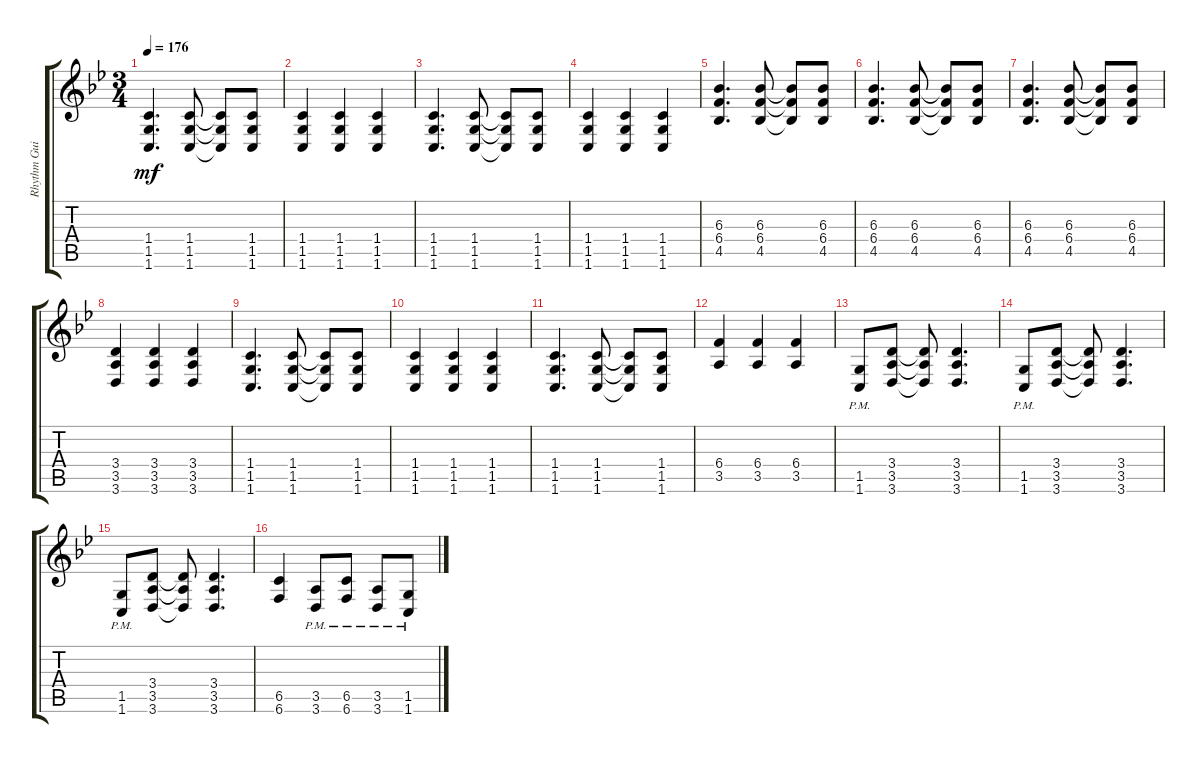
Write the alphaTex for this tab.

\track ("Rhythm Guitar" "Rhythm Gui") {instrument overdrivenguitar}
\staff {score tabs}
\tuning (Db4 Ab3 E3 B2 Gb2 B1) {hide}
\ts (3 4)
\tempo 176
\clef g2
\ks bb
(1.4 1.5 1.6).4{d dy mf} (1.4 1.5 1.6).8 (1.4{t} 1.5{t} 1.6{t}).8 (1.4 1.5 1.6).8 |
(1.4 1.5 1.6).4 (1.4 1.5 1.6).4 (1.4 1.5 1.6).4 |
(1.4 1.5 1.6).4{d} (1.4 1.5 1.6).8 (1.4{t} 1.5{t} 1.6{t}).8 (1.4 1.5 1.6).8 |
(1.4 1.5 1.6).4 (1.4 1.5 1.6).4 (1.4 1.5 1.6).4 |
(6.3 6.4 4.5).4{d} (6.3 6.4 4.5).8 (6.3{t} 6.4{t} 4.5{t}).8 (6.3 6.4 4.5).8 |
(6.3 6.4 4.5).4{d} (6.3 6.4 4.5).8 (6.3{t} 6.4{t} 4.5{t}).8 (6.3 6.4 4.5).8 |
(6.3 6.4 4.5).4{d} (6.3 6.4 4.5).8 (6.3{t} 6.4{t} 4.5{t}).8 (6.3 6.4 4.5).8 |
(3.4 3.5 3.6).4 (3.4 3.5 3.6).4 (3.4 3.5 3.6).4 |
(1.4 1.5 1.6).4{d} (1.4 1.5 1.6).8 (1.4{t} 1.5{t} 1.6{t}).8 (1.4 1.5 1.6).8 |
(1.4 1.5 1.6).4 (1.4 1.5 1.6).4 (1.4 1.5 1.6).4 |
(1.4 1.5 1.6).4{d} (1.4 1.5 1.6).8 (1.4{t} 1.5{t} 1.6{t}).8 (1.4 1.5 1.6).8 |
(6.4 3.5).4 (6.4 3.5).4 (6.4 3.5).4 |
(1.5{pm} 1.6{pm}).8 (3.4 3.5 3.6).8 (3.4{t} 3.5{t} 3.6{t}).8 (3.4 3.5 3.6).4{d} |
(1.5{pm} 1.6{pm}).8 (3.4 3.5 3.6).8 (3.4{t} 3.5{t} 3.6{t}).8 (3.4 3.5 3.6).4{d} |
(1.5{pm} 1.6{pm}).8 (3.4 3.5 3.6).8 (3.4{t} 3.5{t} 3.6{t}).8 (3.4 3.5 3.6).4{d} |
(6.5 6.6).4 (3.5{pm} 3.6{pm}).8 (6.5{pm} 6.6{pm}).8 (3.5{pm} 3.6{pm}).8 (1.5{pm} 1.6{pm}).8
